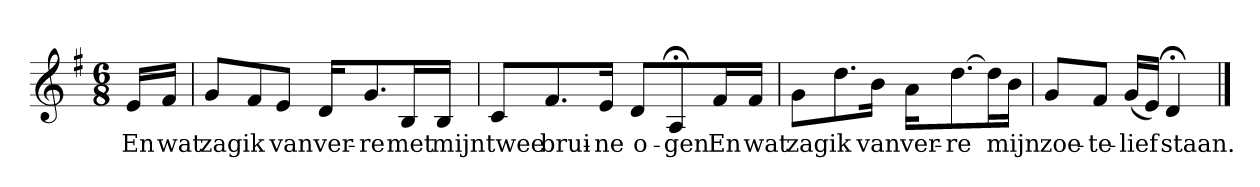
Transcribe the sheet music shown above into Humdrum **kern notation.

**kern	**text
*part1	*part1
*staff1	*staff1
*k[f#]	*
*G:	*
*M6/8	*
*MM120	*
=	=
16eLL	En
16f#JJ	wat
=1	=1
8gL	zag
8f#	ik
8eJ	van
16dKL	ver-
8.g	-re
16BL	met
16BJJ	mijn
=2	=2
8cL	twee
8.f#	brui-
16eJk	-ne
8dL	o-
8A;<	-gen
16f#L	En
16f#JJ	wat
=3	=3
8gL	zag
8.dd	ik
16bJk	van
16aKL	ver-
[8.dd	-re
16ddL]	.
16bJJ	mijn
=4	=4
8gL	zoe-
8f#J	-te-
(16gLL	-lief
16eJJ)	.
4d;<	staan.
==	==
*-	*-
